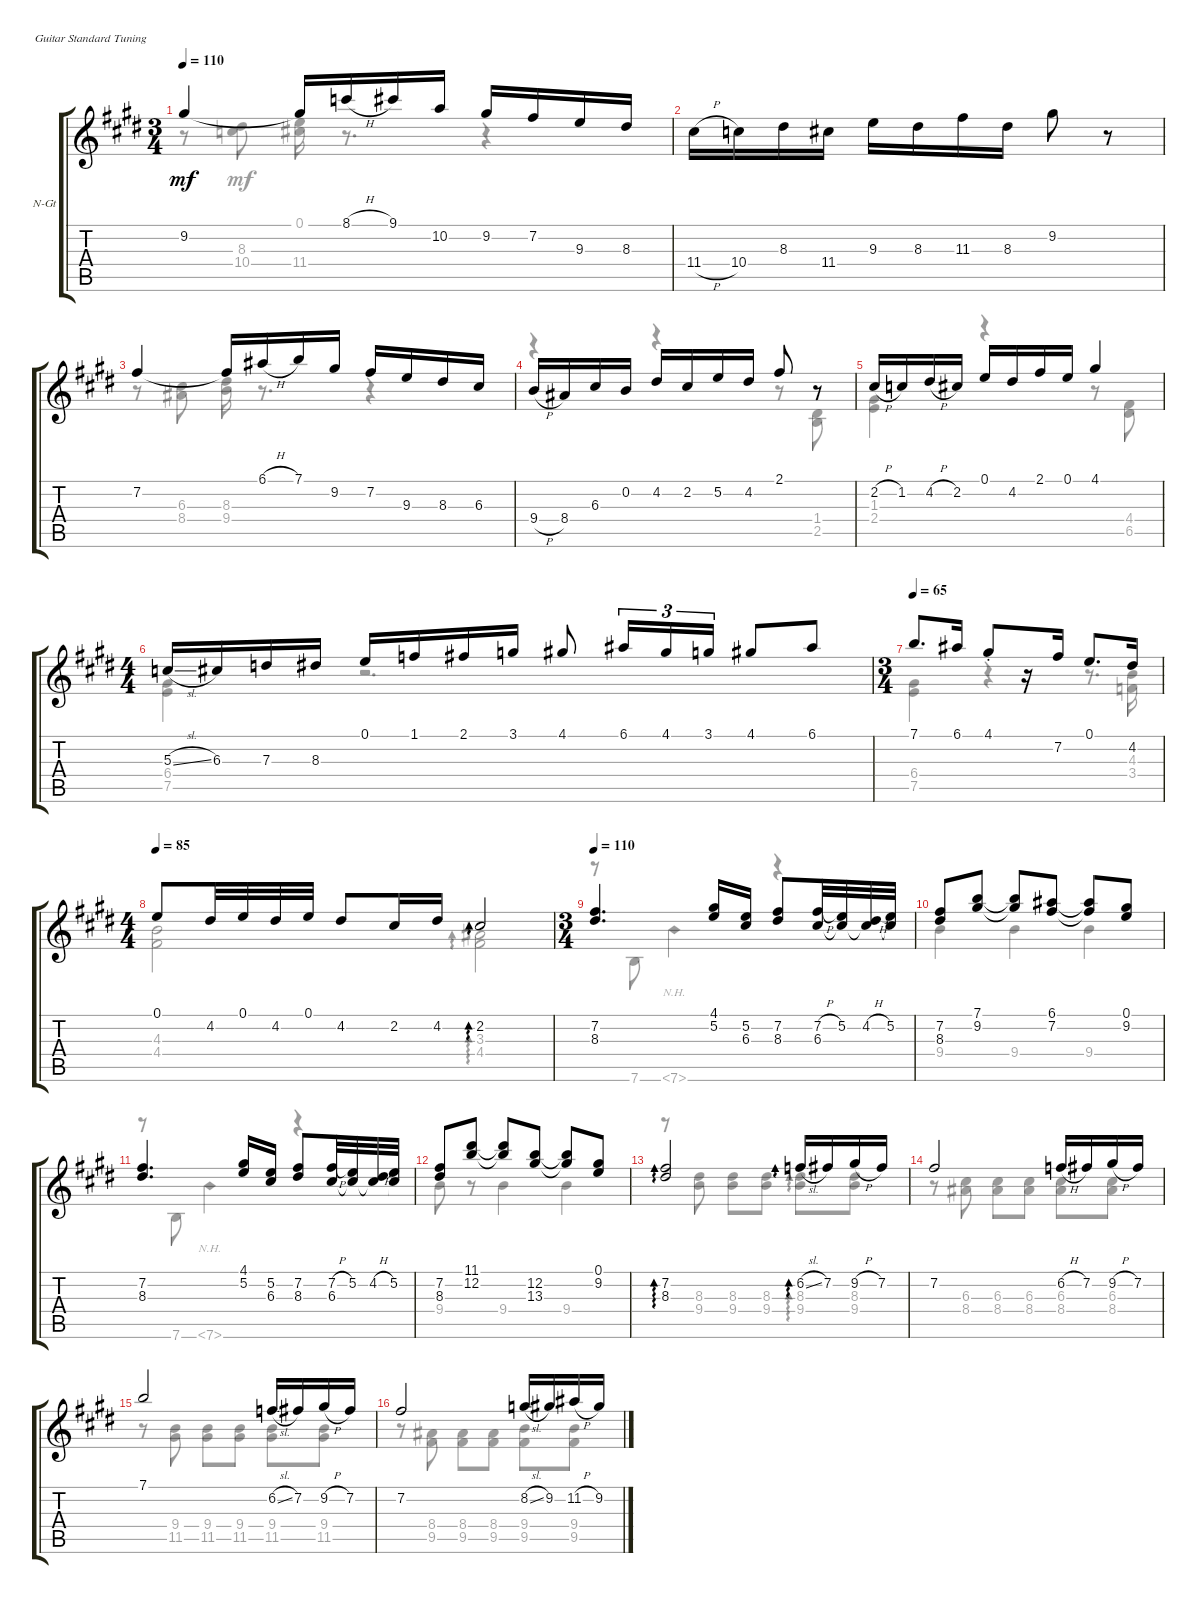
\bracketExtendMode groupsimilarinstruments
\firstSystemTrackNameOrientation horizontal
\otherSystemsTrackNameOrientation horizontal
\track ("Untitled" "N-Gt") {instrument acousticgrandpiano}
\staff {score tabs}
\tuning (E4 B3 G3 D3 A2 E2)
\displaytranspose 12
\voice
\ts (3 4)
\tempo 110
\clef g2
\ks e
9.2.4{dy mf} 9.2{t}.16 8.1{h}.16 9.1.16 10.2.16 9.2.16 7.2.16 9.3.16 8.3.16 |
11.4{h}.16 10.4.16 8.3.16 11.4.16 9.3.16 8.3.16 11.3.16 8.3.16 9.2.8 r.8 |
7.2.4 7.2{t}.16 6.1{h}.16 7.1.16 9.2.16 7.2.16 9.3.16 8.3.16 6.3.16 |
9.4{h}.16 8.4.16 6.3.16 0.2.16 4.2.16 2.2.16 5.2.16 4.2.16 2.1.8 r.8 |
2.2{h}.16 1.2.16 4.2{h}.16 2.2.16 0.1.16 4.2.16 2.1.16 0.1.16 4.1.4 |
\ts (4 4)
5.3{sl}.16 6.3.16 7.3.16 8.3.16 0.1.16 1.1.16 2.1.16 3.1.16 4.1.8 6.1.16{tu (3 2)} 4.1.16{tu (3 2)} 3.1.16{tu (3 2)} 4.1.8 6.1.8 |
\ts (3 4)
\tempo 65
7.1.8{d} 6.1.16 4.1{st}.8 r.16 7.2.16 0.1.8{d} 4.2.16 |
\ts (4 4)
\tempo 85
0.1.8 4.2.32 0.1.32 4.2.32 0.1.32 4.2.8 2.2.16 4.2.16 2.2.2{ad 0} |
\ts (3 4)
\tempo 110
(7.2 8.3).4{d} (4.1 5.2).16 (5.2 6.3).16 (7.2 8.3).8 (7.2{h} 6.3).32 (5.2 6.3{t}).32 (4.2{h} 6.3{t}).32 (5.2 6.3{t}).32 |
(7.2 8.3).8 (7.1 9.2).8 (7.1{t} 9.2{t}).8 (6.1 7.2).8 (6.1{t} 7.2{t}).8 (9.2 0.1).8 |
(7.2 8.3).4{d} (4.1 5.2).16 (5.2 6.3).16 (7.2 8.3).8 (7.2{h} 6.3).32 (5.2 6.3{t}).32 (4.2{h} 6.3{t}).32 (5.2 6.3{t}).32 |
(7.2 8.3).8 (11.1 12.2).8 (11.1{t} 12.2{t}).8 (12.2 13.3).8 (12.2{t} 13.3{t}).8 (9.2 0.1).8 |
(7.2 8.3).2{ad 0} 6.2{sl}.16{ad 0} 7.2.16 9.2{h}.16 7.2.16 |
7.2.2 6.2{h}.16 7.2.16 9.2{h}.16 7.2.16 |
7.1.2 6.2{sl}.16 7.2.16 9.2{h}.16 7.2.16 |
7.2.2 8.2{sl}.16 9.2.16 11.2{h}.16 9.2.16
\voice
\clef g2
\ottava regular
\simile none
\ks e
r.8{dy mf} (8.3 10.4).8 (0.1 11.4).16 r.8{d} r.4 |
|
r.8 (6.3 8.4).8 (8.3 9.4).16 r.8{d} r.4 |
r.4 r.4 r.8 (1.4 2.5).8 |
(1.3 2.4).4 r.4 r.8 (4.4 6.5).8 |
(6.4 7.5).4 r.2{d} |
(6.4 7.5).4 r.4 r.8{d} (4.3 3.4).16 |
(4.3 4.4).2 (3.3 4.4).2{ad 0} |
r.8 7.6.8 7.6{nh}.4 r.4 |
9.4.4 9.4.4 9.4.4 |
r.8 7.6.8 7.6{nh}.4 r.4 |
9.4.8 r.8 9.4.4 9.4.4 |
r.8{ad 0} (8.3 9.4).8 (8.3 9.4).8 (8.3 9.4).8 (8.3 9.4).8{ad 0} (8.3 9.4).8 |
r.8 (6.3 8.4).8 (6.3 8.4).8 (6.3 8.4).8 (6.3 8.4).8 (6.3 8.4).8 |
r.8 (9.4 11.5).8 (9.4 11.5).8 (9.4 11.5).8 (9.4 11.5).8 (9.4 11.5).8 |
r.8 (8.4 9.5).8 (8.4 9.5).8 (8.4 9.5).8 (9.4 9.5).8 (9.4 9.5).8
